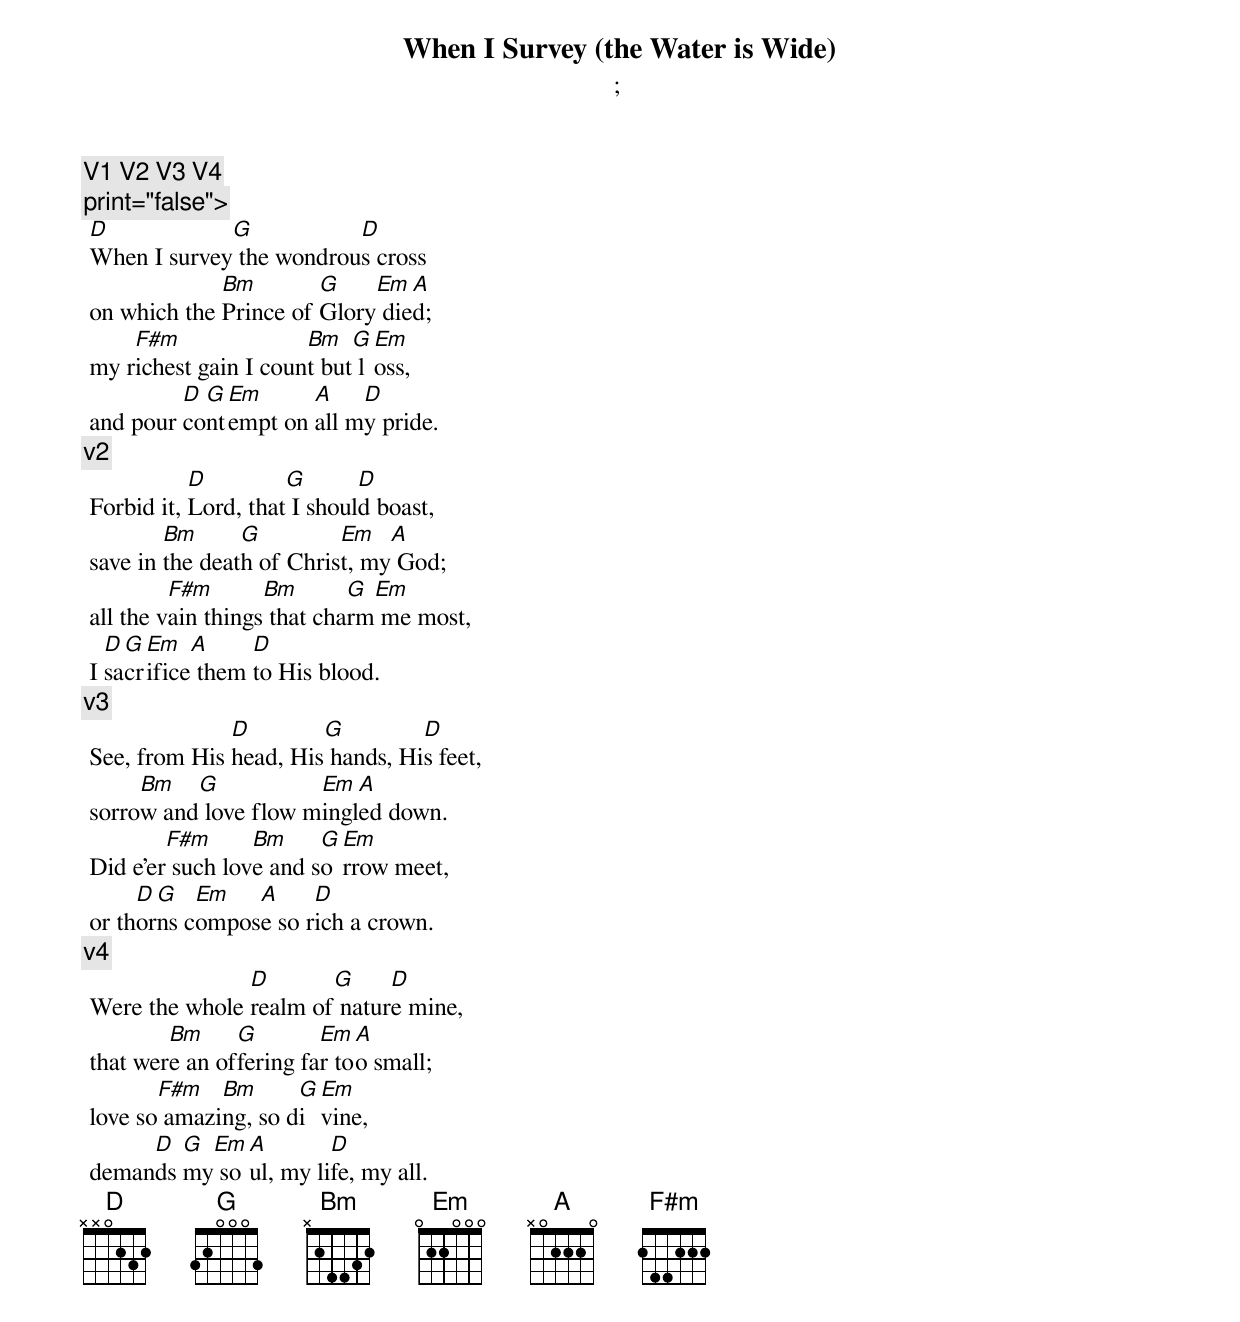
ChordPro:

{title:When I Survey (the Water is Wide)}
{subtitle:}
{subtitle:}
{comment:V1 V2 V3 V4}
{comment:}
{comment:print="false">}
 [D]When I survey[G] the wondrou[D	]s cross
 on which the [Bm]Prince of [G]Glory[Em] die[A]d;
 my r[F#m]ichest gain I coun[Bm]t but[G] l[Em]oss,
 and pour [D]co[G]nt[Em]empt on [A]all m[D]y pride.
{comment:v2}
 Forbid it, [D]Lord, that[G] I shoul[D	]d boast,
 [	]save in [Bm]the deat[G]h of Chris[Em]t, my[A] God;
 [	]all the v[F#m]ain things[Bm] that cha[G]rm[Em] me most,
 [	]I [D]sa[G]cr[Em]ifice[A] them [D]to His blood.
{comment:v3}
 See, from His [D]head, His[G] hands, Hi[D	]s feet,
 [	]sorro[Bm]w and[G] love flow m[Em]ingl[A]ed down.
 [	]Did e'er[F#m] such lov[Bm]e and s[G]o[Em]rrow meet,
 [	]or th[D]or[G]ns c[Em]ompos[A]e so r[D]ich a crown.
{comment:v4}
 Were the whole [D]realm of[G] natur[D	]e mine,
 [	]that wer[Bm]e an of[G]fering fa[Em]r to[A]o small;
 love so[F#m] amazi[Bm]ng, so d[G]i[Em]vine,
 [	]deman[D]ds [G]my[Em] so[A]ul, my li[D]fe, my all.
